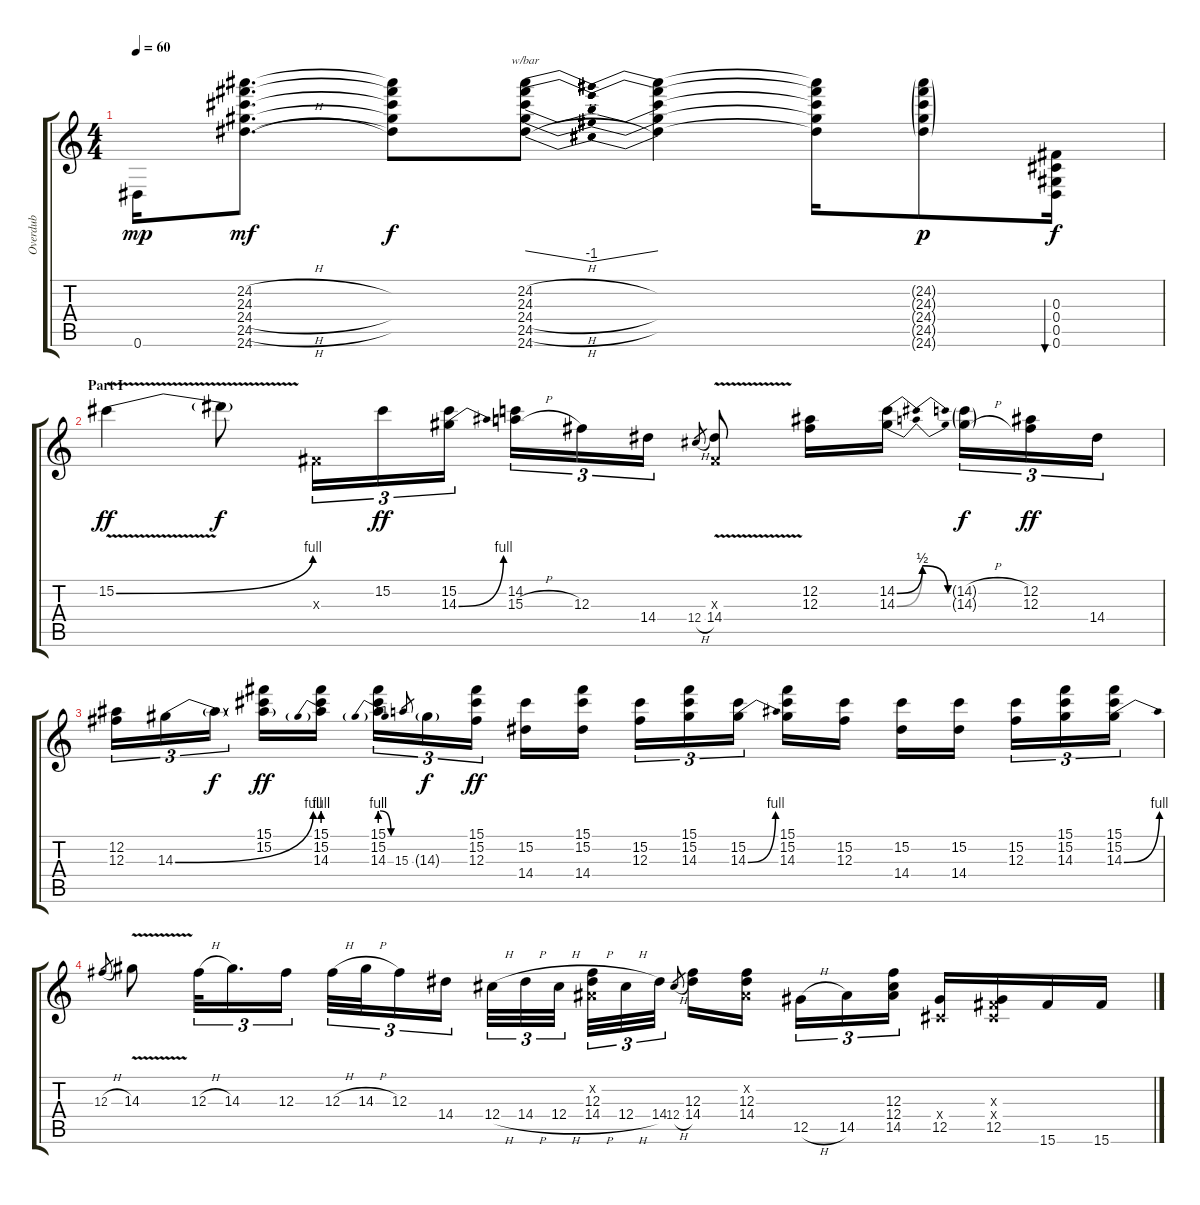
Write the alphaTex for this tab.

\track ("Overdub" "Overdub") {instrument fretlessbass}
\staff {score tabs}
\tuning (Eb4 Bb3 Gb3 Db3 Ab2 Eb2) {hide}
\ts (4 4)
\tempo 60
\clef g2
\ks c
0.6.16{dy mp} (24.2{h} 24.3{h} 24.4{h} 24.5{h} 24.6{h}).8{d dy mf} (24.2{t} 24.3{t} 24.4{t} 24.5{t} 24.6{t}).8{dy f} (24.2{h} 24.3{h} 24.4{h} 24.5{h} 24.6{h}).8{tbe (dip default 0 0 30 -4 60 0)} (24.2{t} 24.3{t} 24.4{t} 24.5{t} 24.6{t}).4 (24.2{t} 24.3{t} 24.4{t} 24.5{t} 24.6{t}).16 (24.2{g} 24.3{g} 24.4{g} 24.5{g} 24.6{g}).8{dy p} (0.3 0.4 0.5 0.6).16{bu 240 dy f} |
\section ("" "Part I")
15.2{be (bend 0 0 60 4) v}.4{dy ff} 15.2{t}.8{dy f} 0.3{x}.16{tu (3 2)} 15.2.16{tu (3 2) dy ff} (15.2 14.3{be (bend 0 0 60 4)}).16{tu (3 2)} (14.2 15.3{h}).16{tu (3 2)} 12.3.16{tu (3 2)} 14.4.16{tu (3 2)} 12.4{h}.8{gr} (0.3{v x} 14.4{v}).8 (12.2 12.3).16 (14.2{be (bendrelease 0 0 15 2 30 2 60 0)} 14.3{be (bendrelease 0 0 15 2 30 2 60 0)}).16 (14.2{h g} 14.3{h g}).16{tu (3 2) dy f} (12.2 12.3).16{tu (3 2) dy ff} 14.4.16{tu (3 2)} |
(12.2 12.3).16{tu (3 2)} 14.3{be (bend 0 0 60 4)}.16{tu (3 2)} 14.3{t}.16{tu (3 2) dy f} (15.1 15.2 14.3{t}).16{dy ff} (15.1 15.2 14.3{be (prebend 0 4 60 4)}).16 (15.1 15.2 14.3{be (prebendrelease 0 4 60 0)}).16{tu (3 2)} 15.3.8{gr} 14.3{g}.16{tu (3 2) dy f} (15.1 15.2 12.3).16{tu (3 2) dy ff} (15.2 14.4).16 (15.1 15.2 14.4).16 (15.2 12.3).16{tu (3 2)} (15.1 15.2 14.3).16{tu (3 2)} (15.2 14.3{be (bend 0 0 60 4)}).16{tu (3 2)} (15.1 15.2 14.3).16 (15.2 12.3).16 (15.2 14.4).16 (15.2 14.4).16 (15.2 12.3).16{tu (3 2)} (15.1 15.2 14.3).16{tu (3 2)} (15.1 15.2 14.3{be (bend 0 0 60 4)}).16{tu (3 2)} |
12.3{h}.8{gr} 14.3{v}.8 12.3{h}.32{tu (3 2)} 14.3.16{d tu (3 2)} 12.3.16{tu (3 2)} 12.3{h}.32{tu (3 2)} 14.3{h}.32{tu (3 2)} 12.3.16{tu (3 2)} 14.4.16{tu (3 2)} 12.4{h}.32{tu (3 2)} 14.4{h}.32{tu (3 2)} 12.4{h}.32{tu (3 2)} (0.2{x} 12.3 14.4{h}).32{tu (3 2)} 12.4{h}.32{tu (3 2)} 14.4.32{tu (3 2)} 12.4{h}.8{gr} (12.3 14.4).16 (0.2{x} 12.3 14.4).16 12.5{h}.16{tu (3 2)} 14.5.16{tu (3 2)} (12.3 12.4 14.5).16{tu (3 2)} (0.4{x} 12.5).16 (0.3{x} 0.4{x} 12.5).16 15.6.16 15.6.16
